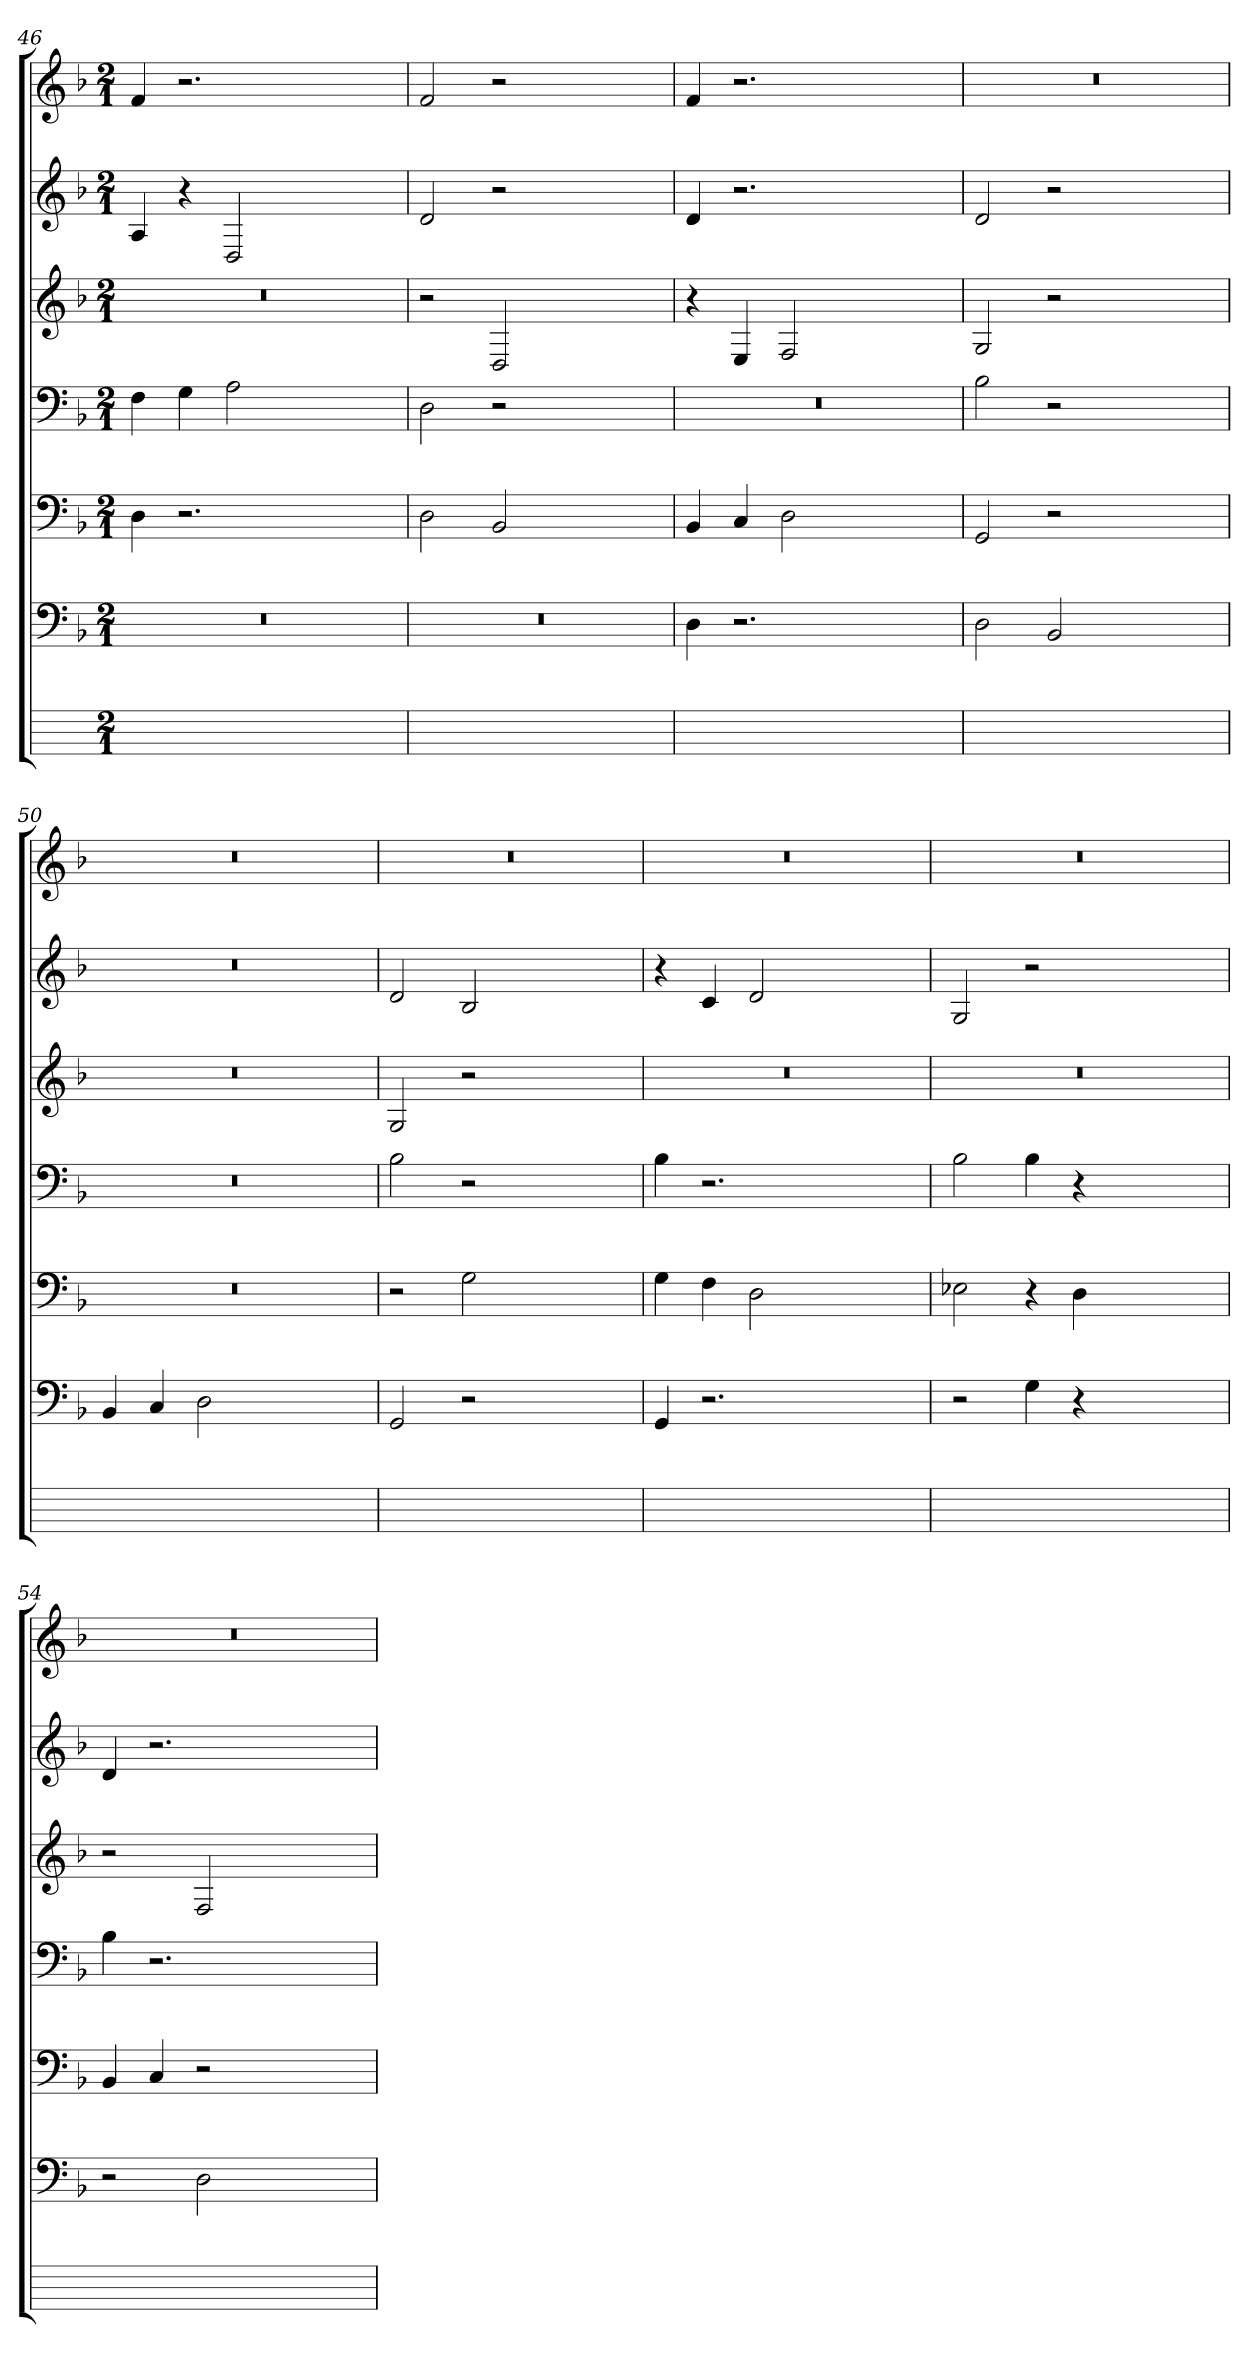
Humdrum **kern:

**kern	**kern	**kern	**kern	**kern	**kern	**kern
*part7	*part6	*part5	*part4	*part3	*part2	*part1
*staff7	*staff6	*staff5	*staff4	*staff3	*staff2	*staff1
*	*clefF4	*clefF4	*clefF4	*clefG2	*clefG2	*clefG2
*	*k[b-]	*k[b-]	*k[b-]	*k[b-]	*k[b-]	*k[b-]
*	*F:	*F:	*F:	*F:	*F:	*F:
*M2/1	*M2/1	*M2/1	*M2/1	*M2/1	*M2/1	*M2/1
=46	=46	=46	=46	=46	=46	=46
0ryy	0r	4D	4Fi	0r	4A	4fi
.	.	2.r	4G	.	4r	2.r
.	.	.	2A	.	2D	.
.	.	1ryy	1ryy	.	1ryy	1ryy
=47	=47	=47	=47	=47	=47	=47
0ryy	0r	2D	2D	2r	2d	2fi
.	.	2BB-	2r	2D	2r	2r
.	.	1ryy	1ryy	1ryy	1ryy	1ryy
=48	=48	=48	=48	=48	=48	=48
0ryy	4D	4BB-i	0r	4r	4di	4fi
.	2.r	4C	.	4E	2.r	2.r
.	.	2D	.	2F	.	.
.	1ryy	1ryy	.	1ryy	1ryy	1ryy
=49	=49	=49	=49	=49	=49	=49
0ryy	2D	2GG	2B-	2G	2di	0r
.	2BB-	2r	2r	2r	2r	.
.	1ryy	1ryy	1ryy	1ryy	1ryy	.
=50	=50	=50	=50	=50	=50	=50
0ryy	4BB-i	0r	0r	0r	0r	0r
.	4C	.	.	.	.	.
.	2D	.	.	.	.	.
.	1ryy	.	.	.	.	.
=51	=51	=51	=51	=51	=51	=51
0ryy	2GG	2r	2B-i	2Gi	2d	0r
.	2r	2G	2r	2r	2B-	.
.	1ryy	1ryy	1ryy	1ryy	1ryy	.
=52	=52	=52	=52	=52	=52	=52
0ryy	4GGi	4Gi	4B-i	0r	4r	0r
.	2.r	4F	2.r	.	4c	.
.	.	2D	.	.	2d	.
.	1ryy	1ryy	1ryy	.	1ryy	.
=53	=53	=53	=53	=53	=53	=53
0ryy	2r	2E-X	2B-	0r	2G	0r
.	4G	4r	4B-i	.	2r	.
.	4r	4D	4r	.	.	.
.	1ryy	1ryy	1ryy	.	1ryy	.
=54	=54	=54	=54	=54	=54	=54
0ryy	2r	4BB-	4B-i	2r	4d	0r
.	.	4Cj	2.r	.	2.r	.
.	2D	2r	.	2Fj	.	.
.	1ryy	1ryy	1ryy	1ryy	1ryy	.
=	=	=	=	=	=	=
*-	*-	*-	*-	*-	*-	*-
